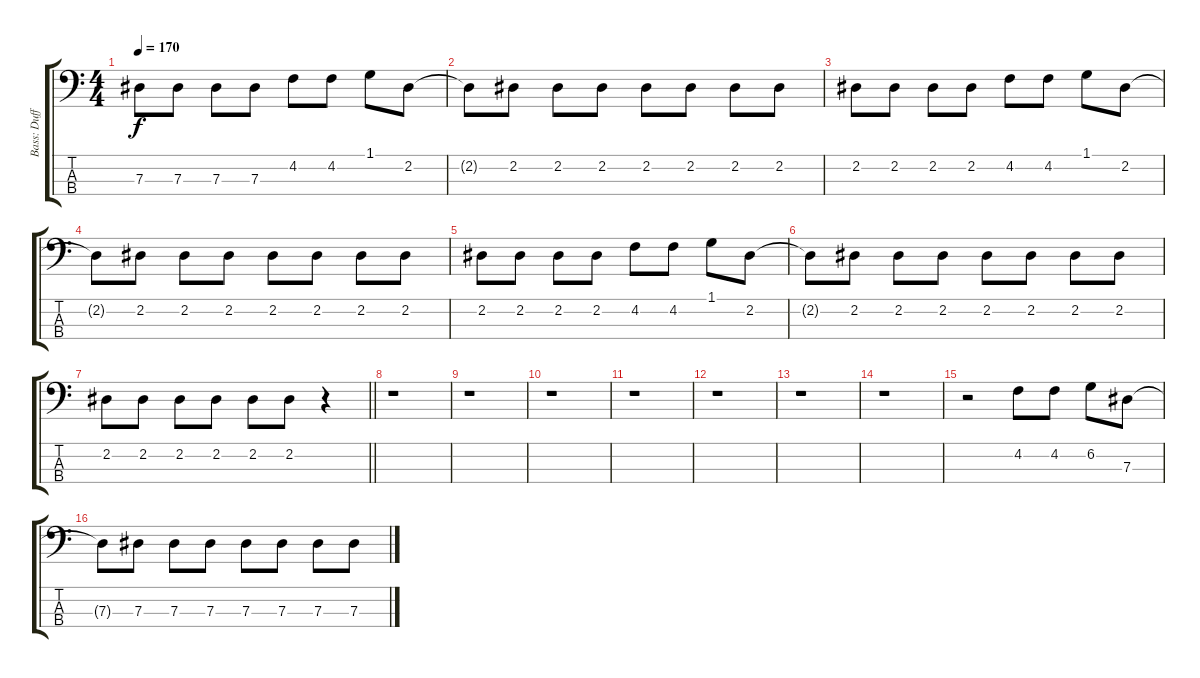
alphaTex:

\track ("Bass: Duff" "Bass: Duff") {instrument electricbassfinger}
\staff {score tabs}
\tuning (Gb2 Db2 Ab1 Eb1) {hide}
\ts (4 4)
\tempo 170
\clef f4
\ks c
7.3.8{dy f} 7.3.8 7.3.8 7.3.8 4.2.8 4.2.8 1.1.8 2.2.8 |
2.2{t}.8 2.2.8 2.2.8 2.2.8 2.2.8 2.2.8 2.2.8 2.2.8 |
2.2.8 2.2.8 2.2.8 2.2.8 4.2.8 4.2.8 1.1.8 2.2.8 |
2.2{t}.8 2.2.8 2.2.8 2.2.8 2.2.8 2.2.8 2.2.8 2.2.8 |
2.2.8 2.2.8 2.2.8 2.2.8 4.2.8 4.2.8 1.1.8 2.2.8 |
2.2{t}.8 2.2.8 2.2.8 2.2.8 2.2.8 2.2.8 2.2.8 2.2.8 |
\barLineRight lightlight
2.2.8 2.2.8 2.2.8 2.2.8 2.2.8 2.2.8 r.4 |
r.1 |
r.1 |
r.1 |
r.1 |
r.1 |
r.1 |
r.1 |
r.2 4.2.8 4.2.8 6.2.8 7.3.8 |
7.3{t}.8 7.3.8 7.3.8 7.3.8 7.3.8 7.3.8 7.3.8 7.3.8
